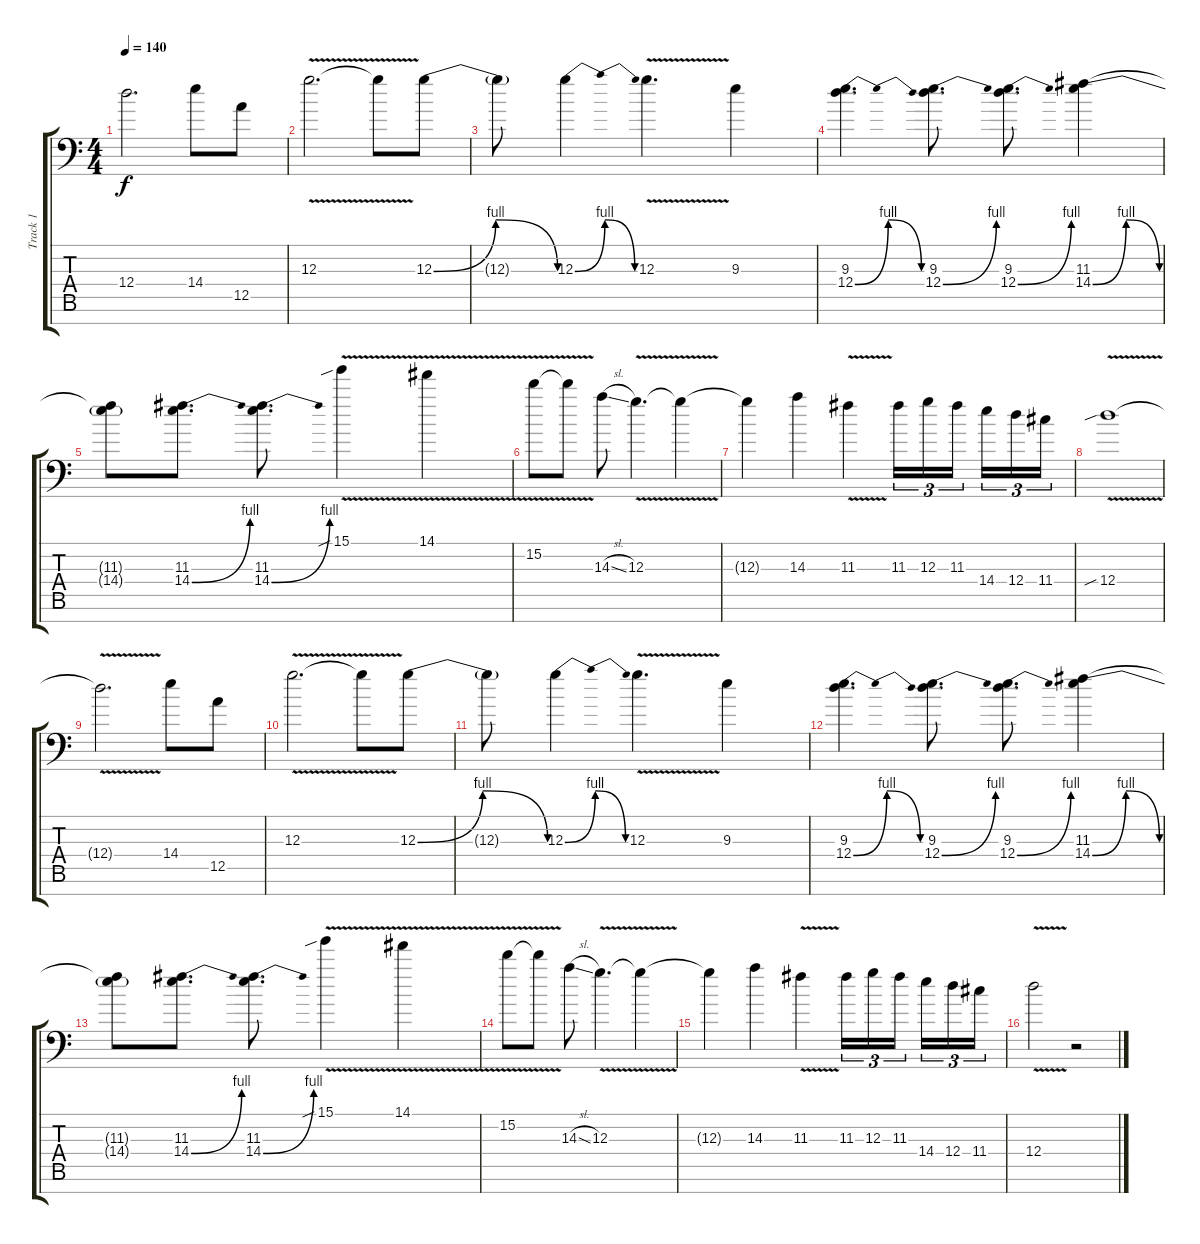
\track ("Track 1" "Track 1") {instrument overdrivenguitar}
\staff {score tabs}
\tuning (E4 B3 G3 D3 A2 E2 A1) {hide}
\ts (4 4)
\tempo 140
\clef f4
\ks c
12.4{t}.2{d dy f} 14.4.8 12.5.8 |
12.3{v}.2{d} 12.3{t}.8 12.3{be (bendrelease 0 0 15 4 15 4 60 0)}.8 |
12.3{t}.8 12.3{be (bendrelease 0 0 15 4 15 4 60 0)}.4 12.3{v}.4{d} 9.3.4 |
(9.3 12.4{be (bendrelease 0 0 15 4 15 4 60 0)}).4{d} (9.3 12.4{be (bend 0 0 60 4)}).8{d} (9.3 12.4{be (bend 0 0 60 4)}).8{d} (11.3 14.4{be (bendrelease 0 0 15 4 15 4 60 0)}).4 |
(11.3{t} 14.4{t}).8 (11.3 14.4{be (bend 0 0 60 4)}).8{d} (11.3 14.4{be (bend 0 0 60 4)}).8{d} 15.1{v sib}.4 14.1{v}.4 |
15.2{v}.8 15.2{t}.8 14.3{sl}.8 12.3{v}.4{d} 12.3{t}.4 |
12.3{t}.4 14.3.4 11.3{v}.4 11.3.16{tu (3 2)} 12.3.16{tu (3 2)} 11.3.16{tu (3 2) beam splitsecondary} 14.4.16{tu (3 2)} 12.4.16{tu (3 2)} 11.4.16{tu (3 2)} |
12.4{v sib}.1 |
12.4{t}.2{d} 14.4.8 12.5.8 |
12.3{v}.2{d} 12.3{t}.8 12.3{be (bendrelease 0 0 15 4 15 4 60 0)}.8 |
12.3{t}.8 12.3{be (bendrelease 0 0 15 4 15 4 60 0)}.4 12.3{v}.4{d} 9.3.4 |
(9.3 12.4{be (bendrelease 0 0 15 4 15 4 60 0)}).4{d} (9.3 12.4{be (bend 0 0 60 4)}).8{d} (9.3 12.4{be (bend 0 0 60 4)}).8{d} (11.3 14.4{be (bendrelease 0 0 15 4 15 4 60 0)}).4 |
(11.3{t} 14.4{t}).8 (11.3 14.4{be (bend 0 0 60 4)}).8{d} (11.3 14.4{be (bend 0 0 60 4)}).8{d} 15.1{v sib}.4 14.1{v}.4 |
15.2{v}.8 15.2{t}.8 14.3{sl}.8 12.3{v}.4{d} 12.3{t}.4 |
12.3{t}.4 14.3.4 11.3{v}.4 11.3.16{tu (3 2)} 12.3.16{tu (3 2)} 11.3.16{tu (3 2) beam splitsecondary} 14.4.16{tu (3 2)} 12.4.16{tu (3 2)} 11.4.16{tu (3 2)} |
12.4{v}.2 r.2
